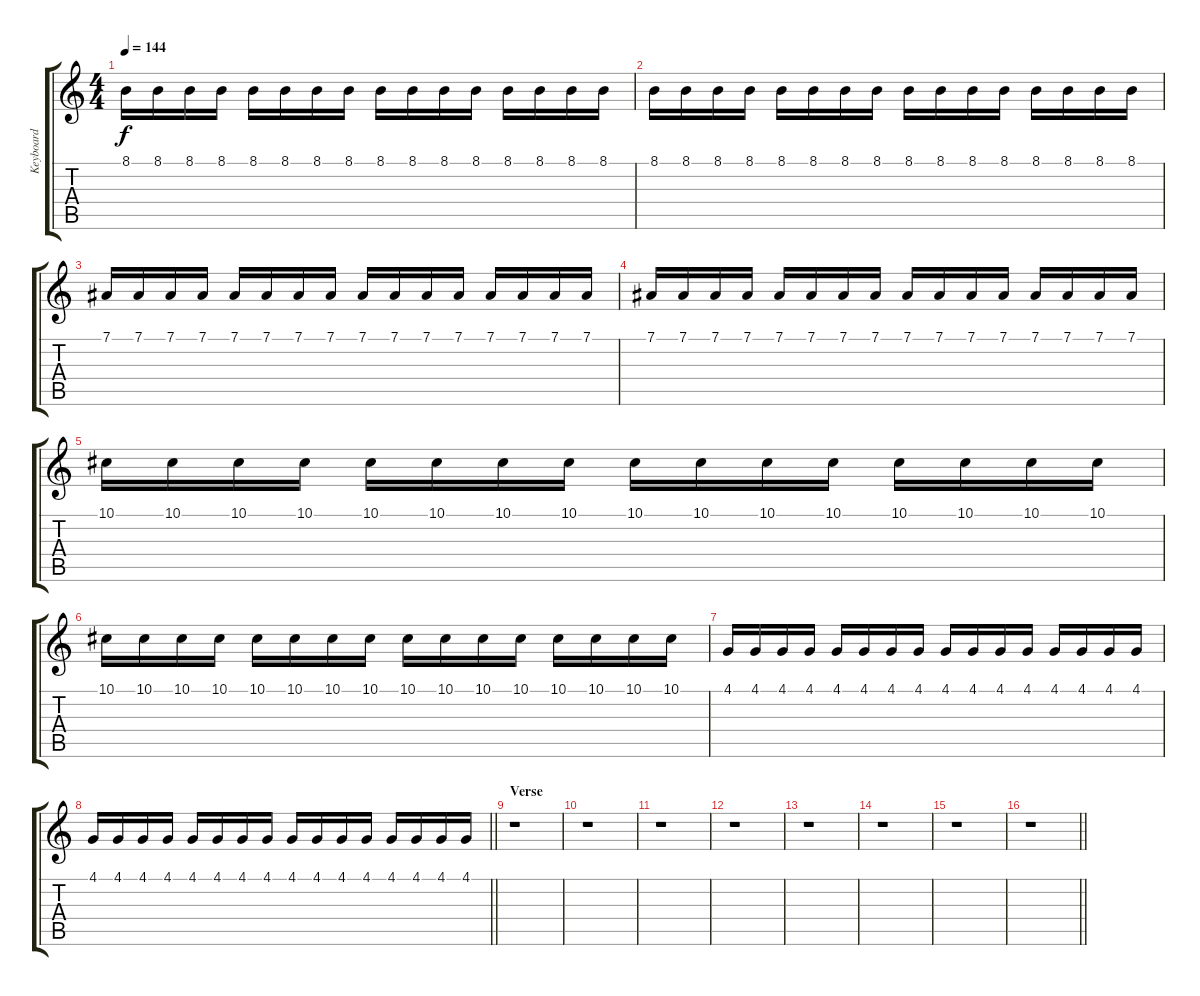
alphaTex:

\track ("Keyboard" "Keyboard") {instrument fx1rain}
\staff {score tabs}
\tuning (Eb4 Bb3 Gb3 Db3 Ab2 Db2) {hide}
\ts (4 4)
\section ("" "")
\tempo 144
\clef g2
\ks c
8.1.16{dy f} 8.1.16 8.1.16 8.1.16 8.1.16 8.1.16 8.1.16 8.1.16 8.1.16 8.1.16 8.1.16 8.1.16 8.1.16 8.1.16 8.1.16 8.1.16 |
8.1.16 8.1.16 8.1.16 8.1.16 8.1.16 8.1.16 8.1.16 8.1.16 8.1.16 8.1.16 8.1.16 8.1.16 8.1.16 8.1.16 8.1.16 8.1.16 |
7.1.16 7.1.16 7.1.16 7.1.16 7.1.16 7.1.16 7.1.16 7.1.16 7.1.16 7.1.16 7.1.16 7.1.16 7.1.16 7.1.16 7.1.16 7.1.16 |
7.1.16 7.1.16 7.1.16 7.1.16 7.1.16 7.1.16 7.1.16 7.1.16 7.1.16 7.1.16 7.1.16 7.1.16 7.1.16 7.1.16 7.1.16 7.1.16 |
10.1.16 10.1.16 10.1.16 10.1.16 10.1.16 10.1.16 10.1.16 10.1.16 10.1.16 10.1.16 10.1.16 10.1.16 10.1.16 10.1.16 10.1.16 10.1.16 |
10.1.16 10.1.16 10.1.16 10.1.16 10.1.16 10.1.16 10.1.16 10.1.16 10.1.16 10.1.16 10.1.16 10.1.16 10.1.16 10.1.16 10.1.16 10.1.16 |
4.1.16 4.1.16 4.1.16 4.1.16 4.1.16 4.1.16 4.1.16 4.1.16 4.1.16 4.1.16 4.1.16 4.1.16 4.1.16 4.1.16 4.1.16 4.1.16 |
\barLineRight lightlight
4.1.16 4.1.16 4.1.16 4.1.16 4.1.16 4.1.16 4.1.16 4.1.16 4.1.16 4.1.16 4.1.16 4.1.16 4.1.16 4.1.16 4.1.16 4.1.16 |
\section ("" "Verse")
r.1 |
r.1 |
r.1 |
r.1 |
r.1 |
r.1 |
r.1 |
\barLineRight lightlight
r.1
